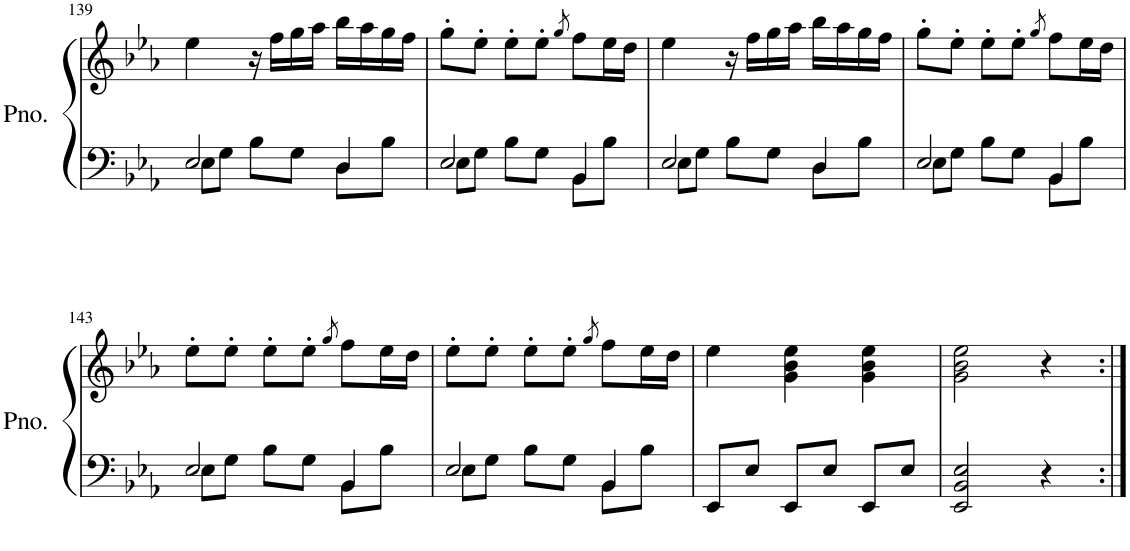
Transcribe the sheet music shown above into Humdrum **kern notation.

**kern	**kern
*part1	*part1
*staff2	*staff1
*I"Piano	*
*I'Pno.	*
!!LO:PB:g=z
*clefF4	*clefG2
*k[b-e-a-]	*k[b-e-a-]
*M3/4	*M3/4
=139	=139
*^	*
2E-/	8E-\L	4ee-\
.	8G\J	.
.	8B-\L	16r
.	.	16ff\LL
.	8G\J	16gg\
.	.	16aa-\JJ
4D/	8D\L	16bb-\LL
.	.	16aa-\
.	8B-\J	16gg\
.	.	16ff\JJ
=140	=140	=140
2E-/	8E-\L	8gg'\L
.	8G\J	8ee-'\J
.	8B-\L	8ee-'\L
.	8G\J	8ee-'\J
.	.	8qgg/
4BB-/	8BB-\L	8ff\L
.	8B-\J	16ee-\L
.	.	16dd\JJ
=141	=141	=141
2E-/	8E-\L	4ee-\
.	8G\J	.
.	8B-\L	16r
.	.	16ff\LL
.	8G\J	16gg\
.	.	16aa-\JJ
4D/	8D\L	16bb-\LL
.	.	16aa-\
.	8B-\J	16gg\
.	.	16ff\JJ
=142	=142	=142
2E-/	8E-\L	8gg'\L
.	8G\J	8ee-'\J
.	8B-\L	8ee-'\L
.	8G\J	8ee-'\J
.	.	8qgg/
4BB-/	8BB-\L	8ff\L
.	8B-\J	16ee-\L
.	.	16dd\JJ
!!LO:LB:g=z
=143	=143	=143
2E-/	8E-\L	8ee-'\L
.	8G\J	8ee-'\J
.	8B-\L	8ee-'\L
.	8G\J	8ee-'\J
.	.	8qgg/
4BB-/	8BB-\L	8ff\L
.	8B-\J	16ee-\L
.	.	16dd\JJ
=144	=144	=144
2E-/	8E-\L	8ee-'\L
.	8G\J	8ee-'\J
.	8B-\L	8ee-'\L
.	8G\J	8ee-'\J
.	.	8qgg/
4BB-/	8BB-\L	8ff\L
.	8B-\J	16ee-\L
.	.	16dd\JJ
*v	*v	*
=145	=145
8EE-/L	4ee-\
8E-/J	.
8EE-/L	4g\ 4b-\ 4ee-\
8E-/J	.
8EE-/L	4g\ 4b-\ 4ee-\
8E-/J	.
=146	=146
2EE-/ 2BB-/ 2E-/	2g\ 2b-\ 2ee-\
4r	4r
=:|!	=:|!
*-	*-
